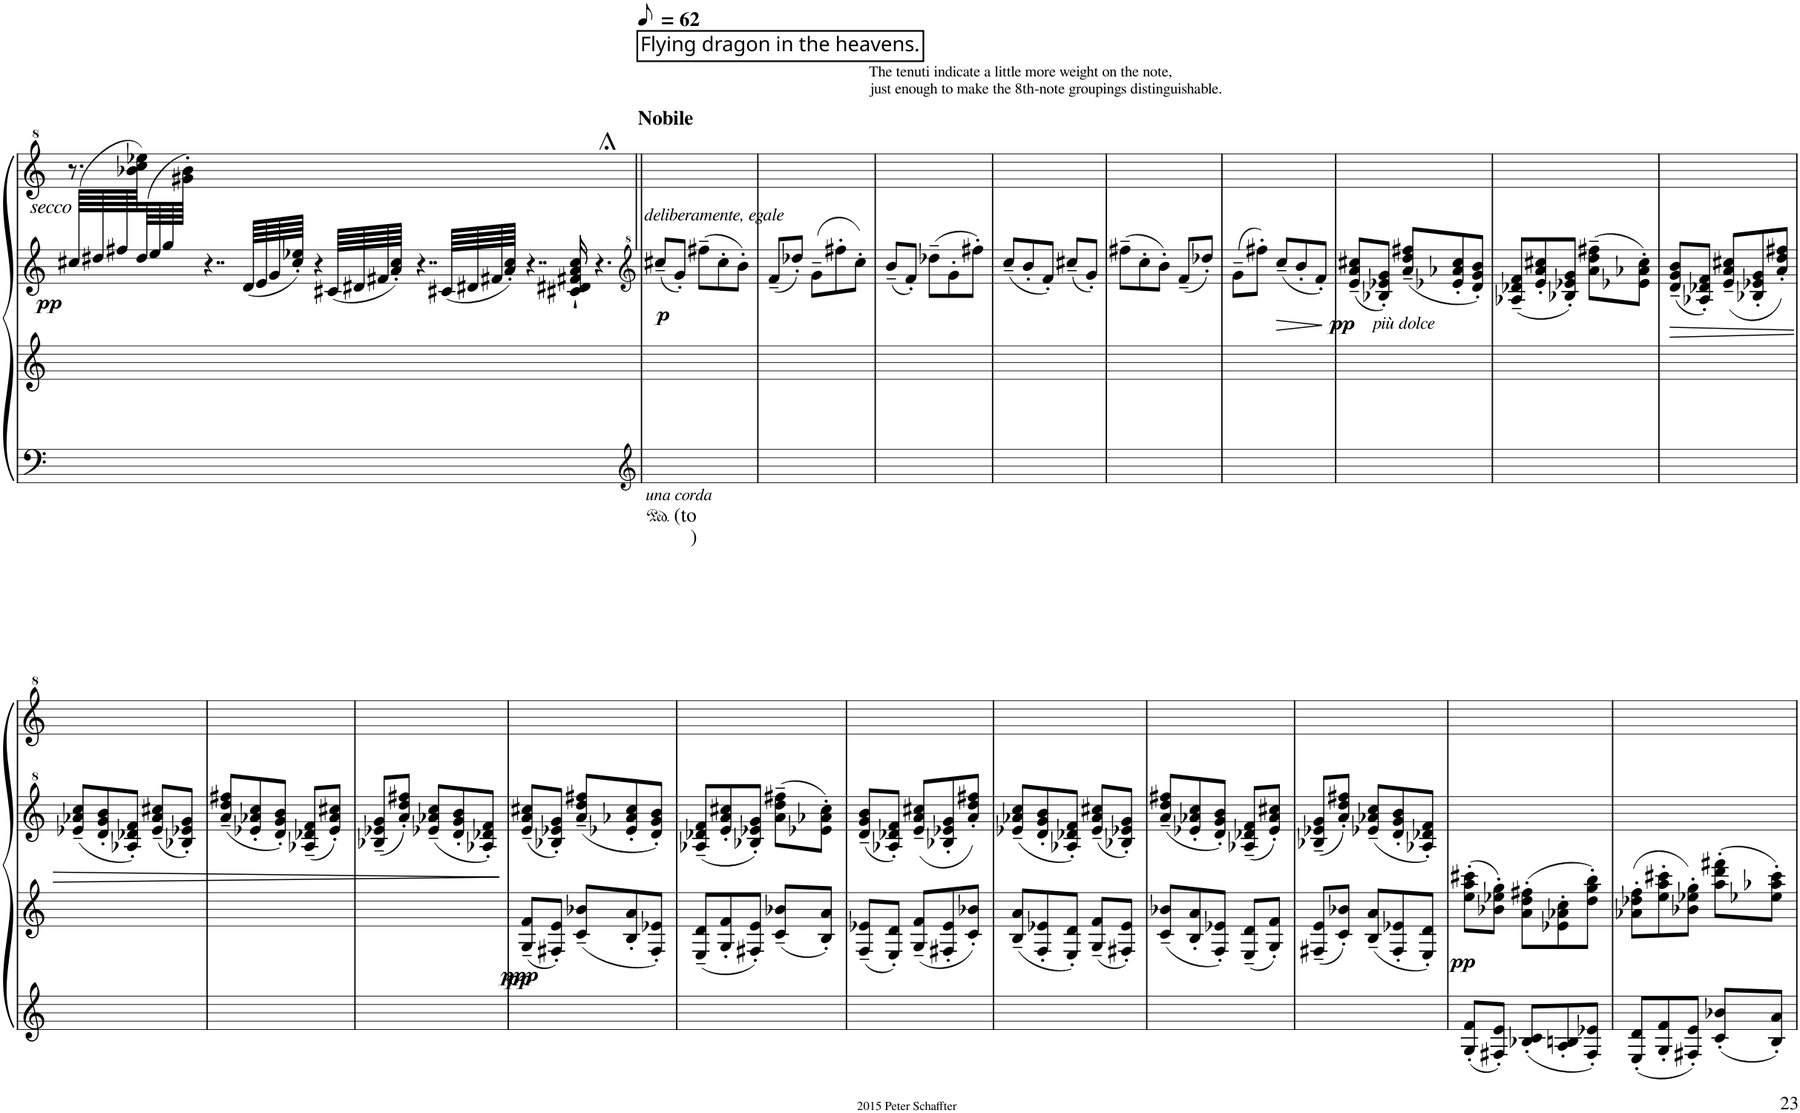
**kern	**kern	**kern	**kern	**dynam
*part1	*part1	*part1	*part1	*part1
*staff4	*staff3	*staff2	*staff1	*staff1/2/3/4
*I"Piano	*	*	*	*
*I'Pno.	*	*	*	*
!!LO:PB:g=z
*clefF4	*clefG2	*clefG2	*clefG^2	*
*k[]	*k[]	*k[]	*k[]	*
*M6/8	*M6/8	*M6/8	*M6/8	*
=154	=154	=154	=154	=154
*	*	*	*^	*
!	!	!	!LO:TX:b:i:t=secco	!	!
!	!	!	!	!	!LO:DY:b=2
8ryy	8ryy	(64cc#X/LLLL	8.r	32.ryy	pp
.	.	64dd#X/	.	.	.
.	.	64ff#X/	.	.	.
.	.	64ryy	.	64bb-X\ 64ccc\ 64eee-X\JJ)	.
.	.	(64ddn/LL	.	32.ryy	.
.	.	64ee/	.	.	.
.	.	64gg/	.	.	.
.	.	64ryy	.	64gg#X\' 64bbn\'JJJJ)	.
4..ryy	4..ryy	4..r	.	1ryy	.
.	.	.	8ryy	.	.
.	.	.	4ryy	.	.
16ryy	16ryy	64d/LLLL	16ryy	.	.
.	.	64e/	.	.	.
.	.	64g/	.	.	.
.	.	64cc#/' 64ee-X/'JJJJ	.	.	.
8ryy	8ryy	8r	8ryy	.	.
8ryy	8ryy	8ryy	8ryy	.	.
16ryy	16ryy	64c#X/LLLL	16ryy	.	.
.	.	64d#X/	.	.	.
.	.	64f#X/	.	.	.
.	.	64a/' 64ccn/'JJJJ	.	.	.
4..ryy	4..ryy	4..r	4..ryy	.	.
.	.	.	.	1ryy	.
16ryy	16ryy	64c#X/LLLL	16ryy	.	.
.	.	64d#X/	.	.	.
.	.	64f#X/	.	.	.
.	.	64a/' 64ccn/'JJJJ	.	.	.
4..ryy	4..ryy	4..r	4..ryy	.	.
16ryy	16ryy	16c#X/` 16d#X/` 16f#X/` 16a/` 16ccn/`	16ryy	.	.
4.ryy	4.ryy	4.r	4.r;<yy	.	.
.	.	.	.	8.ryy	.
*	*	*	*v	*v	*
=155||	=155||	=155||	=155||	=155||
*clefG2	*	*clefG^2	*	*
*	*	*	*MM31	*
*	*	*	*^	*
!	!	!	!LO:TX:a:B:t=Nobile	!	!
!	!	!	!LO:TX:a:t=Flying dragon in the heavens.	!	!
!	!	!LO:TX:a:i:t=deliberamente, egale	!	!	!
!LO:TX:b:i:t=una corda	!	!	!	!	!
!LO:TX:b:t=(to	!	!	!	!	!
!	!	!	!	!	!LO:DY:b=2
*	*	*	*v	*v	*
2ryy	2ryy	8ccc#X~/L	2ryy	p
.	.	8r	.	.
.	.	8gg'/J	.	.
.	.	8fff#X~\L	.	.
!LO:TX:b:t=)	!	!	!	!
8ryy	8ryy	8cccn'\	8ryy	.
8ryy	8ryy	8bb'\J	8ryy	.
=156	=156	=156	=156	=156
2ryy	2ryy	8ff~/L	2ryy	.
.	.	8ddd-X'/J	.	.
.	.	8gg~\L	.	.
.	.	8fff#X'\	.	.
8ryy	8ryy	8ccc'\J	8ryy	.
=157	=157	=157	=157	=157
!	!	!	!LO:TX:a:t=The tenuti indicate a little more weight on the note,	!
!	!	!	!LO:TX:a:t=just enough to make the 8th-note groupings distinguishable.	!
2ryy	2ryy	8bb~/L	2ryy	.
.	.	8ff'/J	.	.
.	.	8ddd-X~\L	.	.
.	.	8gg'\	.	.
8ryy	8ryy	8fff#X'\J	8ryy	.
=158	=158	=158	=158	=158
2ryy	2ryy	8ccc~/L	2ryy	.
.	.	8bb'/	.	.
.	.	8ff'/J	.	.
.	.	8ccc#X~/L	.	.
8ryy	8ryy	8gg'/J	8ryy	.
=159	=159	=159	=159	=159
2ryy	2ryy	8fff#X~\L	2ryy	.
.	.	8ccc'\	.	.
.	.	8bb'\J	.	.
.	.	8ff~/L	.	.
8ryy	8ryy	8ddd-X'/J	8ryy	.
=160	=160	=160	=160	=160
2ryy	2ryy	8gg~\L	2ryy	.
.	.	8fff#X'\J	.	.
.	.	8ccc~/L	.	.
.	.	8bb'/	.	.
8ryy	8ryy	8ff'/J	8ryy	.
=161	=161	=161	=161	=161
!	!	!LO:TX:b:i:t=più dolce	!	!
!	!	!	!	!LO:DY:b=2
2ryy	2ryy	8ee/~ 8aa/~ 8ccc#X/~L	2ryy	pp
.	.	8b-X/' 8ee-X/' 8gg/'J	.	.
.	.	8aa/~ 8ddd/~ 8fff#X/~L	.	.
.	.	8ee-X/' 8aa-X/' 8cccn/'	.	.
8ryy	8ryy	8dd/' 8gg/' 8bb/'J	8ryy	.
=162	=162	=162	=162	=162
2ryy	2ryy	8a-X/~ 8dd-X/~ 8ff/~L	2ryy	.
.	.	8ee/' 8aa/' 8ccc#X/'	.	.
.	.	8b-X/' 8ee-X/' 8gg/'J	.	.
.	.	8aa\~ 8ddd\~ 8fff#X\~L	.	.
8ryy	8ryy	8ee-X\' 8aa-X\' 8cccn\'J	8ryy	.
=163	=163	=163	=163	=163
2ryy	2ryy	8dd/~ 8gg/~ 8bb/~L	2ryy	.
.	.	8a-X/' 8dd-X/' 8ff/'J	.	.
.	.	8ee/~ 8aa/~ 8ccc#X/~L	.	.
.	.	8b-X/' 8ee-X/' 8gg/'	.	.
8ryy	8ryy	8aa/' 8ddd/' 8fff#X/'J	8ryy	.
!!LO:LB:g=z
=164	=164	=164	=164	=164
2ryy	2ryy	8ee-X/~ 8aa-X/~ 8ccc/~L	2ryy	.
.	.	8dd/' 8gg/' 8bb/'	.	.
.	.	8a-X/' 8dd-X/' 8ff/'J	.	.
.	.	8een/~ 8aan/~ 8ccc#X/~L	.	.
8ryy	8ryy	8b-X/' 8ee-X/' 8gg/'J	8ryy	.
=165	=165	=165	=165	=165
2ryy	2ryy	8aa/~ 8ddd/~ 8fff#X/~L	2ryy	.
.	.	8ee-X/' 8aa-X/' 8ccc/'	.	.
.	.	8dd/' 8gg/' 8bb/'J	.	.
.	.	8a-X/~ 8dd-X/~ 8ff/~L	.	.
8ryy	8ryy	8een/' 8aan/' 8ccc#X/'J	8ryy	.
=166	=166	=166	=166	=166
2ryy	2ryy	8b-X/~ 8ee-X/~ 8gg/~L	2ryy	.
.	.	8aa/' 8ddd/' 8fff#X/'J	.	.
.	.	8ee-X/~ 8aa-X/~ 8ccc/~L	.	.
.	.	8dd/' 8gg/' 8bb/'	.	.
8ryy	8ryy	8a-X/' 8dd-X/' 8ff/'J	8ryy	.
=167	=167	=167	=167	=167
!	!	!	!	!LO:DY:b=3
!	!	!	!	!LO:DY:n=1:b=3
2ryy	8G/~ 8f/~L	8ee/~ 8aa/~ 8ccc#X/~L	2ryy	ppp pp
.	8F#X/' 8e/'J	8b-X/' 8ee-X/' 8gg/'J	.	.
.	8c/~ 8b-X/~L	8aa/~ 8ddd/~ 8fff#X/~L	.	.
.	8B/' 8a/'	8ee-X/' 8aa-X/' 8cccn/'	.	.
8ryy	8Fn/' 8e-X/'J	8dd/' 8gg/' 8bb/'J	8ryy	.
=168	=168	=168	=168	=168
2ryy	8E/~ 8d/~L	8a-X/~ 8dd-X/~ 8ff/~L	2ryy	.
.	8G/' 8f/'	8ee/' 8aa/' 8ccc#X/'	.	.
.	8F#X/' 8e/'J	8b-X/' 8ee-X/' 8gg/'J	.	.
.	8c/~ 8b-X/~L	8aa\~ 8ddd\~ 8fff#X\~L	.	.
8ryy	8B/' 8a/'J	8ee-X\' 8aa-X\' 8cccn\'J	8ryy	.
=169	=169	=169	=169	=169
2ryy	8F/~ 8e-X/~L	8dd/~ 8gg/~ 8bb/~L	2ryy	.
.	8E/' 8d/'J	8a-X/' 8dd-X/' 8ff/'J	.	.
.	8G/~ 8f/~L	8ee/~ 8aa/~ 8ccc#X/~L	.	.
.	8F#X/' 8en/'	8b-X/' 8ee-X/' 8gg/'	.	.
8ryy	8c/' 8b-X/'J	8aa/' 8ddd/' 8fff#X/'J	8ryy	.
=170	=170	=170	=170	=170
2ryy	8B/~ 8a/~L	8ee-X/~ 8aa-X/~ 8ccc/~L	2ryy	.
.	8F/' 8e-X/'	8dd/' 8gg/' 8bb/'	.	.
.	8E/' 8d/'J	8a-X/' 8dd-X/' 8ff/'J	.	.
.	8G/~ 8f/~L	8een/~ 8aan/~ 8ccc#X/~L	.	.
8ryy	8F#X/' 8en/'J	8b-X/' 8ee-X/' 8gg/'J	8ryy	.
=171	=171	=171	=171	=171
2ryy	8c/~ 8b-X/~L	8aa/~ 8ddd/~ 8fff#X/~L	2ryy	.
.	8B/' 8a/'	8ee-X/' 8aa-X/' 8ccc/'	.	.
.	8F/' 8e-X/'J	8dd/' 8gg/' 8bb/'J	.	.
.	8E/~ 8d/~L	8a-X/~ 8dd-X/~ 8ff/~L	.	.
8ryy	8G/' 8f/'J	8een/' 8aan/' 8ccc#X/'J	8ryy	.
=172	=172	=172	=172	=172
2ryy	8F#X/~ 8e/~L	8b-X/~ 8ee-X/~ 8gg/~L	2ryy	.
.	8c/' 8b-X/'J	8aa/' 8ddd/' 8fff#X/'J	.	.
.	8B/~ 8a/~L	8ee-X/~ 8aa-X/~ 8ccc/~L	.	.
.	8Fn/' 8e-X/'	8dd/' 8gg/' 8bb/'	.	.
8ryy	8E/' 8d/'J	8a-X/' 8dd-X/' 8ff/'J	8ryy	.
=173	=173	=173	=173	=173
!	!	!	!	!LO:DY:b=3
8G/' 8f/'L	8ee\' 8aa\' 8ccc#X\'L	8ryy	2ryy	pp
8F#X/' 8e/'J	8b-X\' 8ee-X\' 8gg\'J	2ryy	.	.
8B-X/' 8c/'L	8a\' 8dd\' 8ff#X\'L	.	.	.
8A/' 8Bn/'	8e-X\' 8a-X\' 8cc\'	.	.	.
8Fn/' 8e-X/'J	8dd\' 8gg\' 8bb\'J	.	8ryy	.
=174	=174	=174	=174	=174
8E/' 8d/'L	8a-X\' 8dd-X\' 8ff\'L	2ryy	2ryy	.
8G/' 8f/'	8ee\' 8aa\' 8ccc#X\'	.	.	.
8F#X/' 8e/'J	8b-X\' 8ee-X\' 8gg\'J	.	.	.
8c/' 8b-X/'L	8aa\' 8ddd\' 8fff#X\'L	.	.	.
8B/' 8a/'J	8ee-X\' 8aa-X\' 8cccn\'J	8ryy	8ryy	.
=	=	=	=	=
*-	*-	*-	*-	*-
